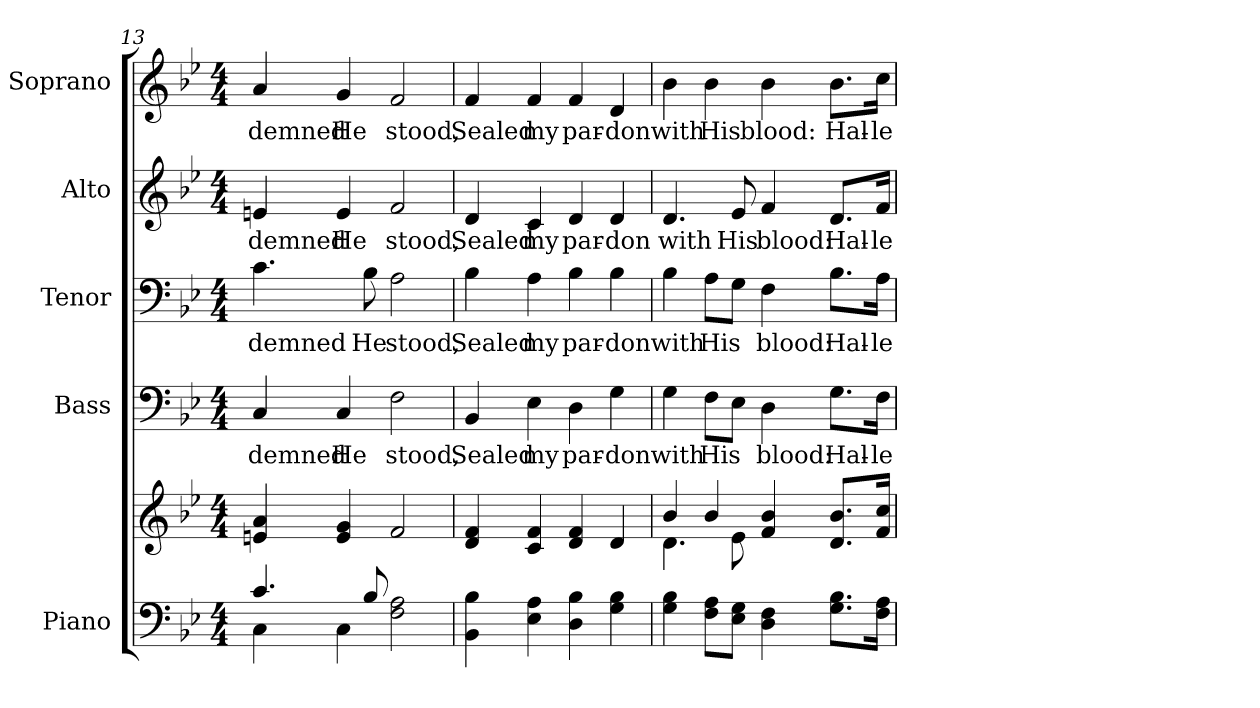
**kern	**kern	**kern	**text	**kern	**text	**kern	**text	**kern	**text
*part5	*part5	*part4	*part4	*part3	*part3	*part2	*part2	*part1	*part1
*staff6	*staff5	*staff4	*staff4	*staff3	*staff3	*staff2	*staff2	*staff1	*staff1
*I"Piano	*	*I"Bass	*	*I"Tenor	*	*I"Alto	*	*I"Soprano	*
*I'Pno.	*	*I'B.	*	*I'T.	*	*I'A.	*	*I'S.	*
*clefF4	*clefG2	*clefF4	*	*clefF4	*	*clefG2	*	*clefG2	*
*k[b-e-]	*k[b-e-]	*k[b-e-]	*	*k[b-e-]	*	*k[b-e-]	*	*k[b-e-]	*
*B-:	*B-:	*B-:	*	*B-:	*	*B-:	*	*B-:	*
*M4/4	*M4/4	*M4/4	*	*M4/4	*	*M4/4	*	*M4/4	*
=13	=13	=13	=13	=13	=13	=13	=13	=13	=13
*^	*	*	*	*	*	*	*	*	*
!	!	!	!	!LO:LY:b:color=#000000	!	!	!	!	!	!
!	!	!	!	!	!	!LO:LY:b:color=#000000	!	!	!	!
!	!	!	!	!	!	!	!	!LO:LY:b:color=#000000	!	!
!	!	!	!	!	!	!	!	!	!	!LO:LY:b:color=#000000
4.ci/	4Ci\	4eni/ 4ai	4Ci/	-demned	4.ci\	-demned	4eni/	-demned	4ai/	-demned
!	!	!	!	!LO:LY:b:color=#000000	!	!	!	!	!	!
!	!	!	!	!	!	!	!	!LO:LY:b:color=#000000	!	!
!	!	!	!	!	!	!	!	!	!	!LO:LY:b:color=#000000
.	4Ci\	4ei/ 4gi	4Ci/	He	.	.	4ei/	He	4gi/	He
!	!	!	!	!	!	!LO:LY:b:color=#000000	!	!	!	!
8B-i/	.	.	.	.	8B-i\	He	.	.	.	.
!	!	!	!	!LO:LY:b:color=#000000	!	!	!	!	!	!
!	!	!	!	!	!	!LO:LY:b:color=#000000	!	!	!	!
!	!	!	!	!	!	!	!	!LO:LY:b:color=#000000	!	!
!	!	!	!	!	!	!	!	!	!	!LO:LY:b:color=#000000
2Fi\ 2Ai	2ryy	2fi/	2Fi\	stood,	2Ai\	stood,	2fi/	stood,	2fi/	stood,
*v	*v	*	*	*	*	*	*	*	*	*
!!LO:PB:g=z
=14	=14	=14	=14	=14	=14	=14	=14	=14	=14
*^	*	*	*	*	*	*	*	*	*
!	!	!	!	!LO:LY:b:color=#000000	!	!	!	!	!	!
*v	*v	*	*	*	*	*	*	*	*	*
*^	*	*	*	*	*	*	*	*	*
!	!	!	!	!	!	!LO:LY:b:color=#000000	!	!	!	!
*v	*v	*	*	*	*	*	*	*	*	*
*^	*	*	*	*	*	*	*	*	*
!	!	!	!	!	!	!	!	!LO:LY:b:color=#000000	!	!
*v	*v	*	*	*	*	*	*	*	*	*
*^	*	*	*	*	*	*	*	*	*
!	!	!	!	!	!	!	!	!	!	!LO:LY:b:color=#000000
*v	*v	*	*	*	*	*	*	*	*	*
4BB-i\ 4B-i	4di/ 4fi	4BB-i/	Sealed	4B-i\	Sealed	4di/	Sealed	4fi/	Sealed
!	!	!	!LO:LY:b:color=#000000	!	!	!	!	!	!
!	!	!	!	!	!LO:LY:b:color=#000000	!	!	!	!
!	!	!	!	!	!	!	!LO:LY:b:color=#000000	!	!
!	!	!	!	!	!	!	!	!	!LO:LY:b:color=#000000
4E-i\ 4Ai	4ci/ 4fi	4E-i\	my	4Ai\	my	4ci/	my	4fi/	my
!	!	!	!LO:LY:b:color=#000000	!	!	!	!	!	!
!	!	!	!	!	!LO:LY:b:color=#000000	!	!	!	!
!	!	!	!	!	!	!	!LO:LY:b:color=#000000	!	!
!	!	!	!	!	!	!	!	!	!LO:LY:b:color=#000000
4Di\ 4B-i	4di/ 4fi	4Di\	par-	4B-i\	par-	4di/	par-	4fi/	par-
!	!	!	!LO:LY:b:color=#000000	!	!	!	!	!	!
!	!	!	!	!	!LO:LY:b:color=#000000	!	!	!	!
!	!	!	!	!	!	!	!LO:LY:b:color=#000000	!	!
!	!	!	!	!	!	!	!	!	!LO:LY:b:color=#000000
4Gi\ 4B-i	4di/	4Gi\	-don	4B-i\	-don	4di/	-don	4di/	-don
=15	=15	=15	=15	=15	=15	=15	=15	=15	=15
*	*^	*	*	*	*	*	*	*	*
!	!	!	!	!LO:LY:b:color=#000000	!	!	!	!	!	!
!	!	!	!	!	!	!LO:LY:b:color=#000000	!	!	!	!
!	!	!	!	!	!	!	!	!LO:LY:b:color=#000000	!	!
!	!	!	!	!	!	!	!	!	!	!LO:LY:b:color=#000000
4Gi\ 4B-i	4b-i/	4.di\	4Gi\	with	4B-i\	with	4.di/	with	4b-i\	with
!	!	!	!	!LO:LY:b:color=#000000	!	!	!	!	!	!
!	!	!	!	!	!	!LO:LY:b:color=#000000	!	!	!	!
!	!	!	!	!	!	!	!	!	!	!LO:LY:b:color=#000000
8Fi\ 8AiL	4b-i/	.	8Fi\L	His	8Ai\L	His	.	.	4b-i\	His
!	!	!	!	!	!	!	!	!LO:LY:b:color=#000000	!	!
8E-i\ 8GiJ	.	8e-i\	8E-i\J	.	8Gi\J	.	8e-i/	His	.	.
!	!	!	!	!LO:LY:b:color=#000000	!	!	!	!	!	!
!	!	!	!	!	!	!LO:LY:b:color=#000000	!	!	!	!
!	!	!	!	!	!	!	!	!LO:LY:b:color=#000000	!	!
!	!	!	!	!	!	!	!	!	!	!LO:LY:b:color=#000000
4Di\ 4Fi	4fi/ 4b-i	2ryy	4Di\	blood:	4Fi\	blood:	4fi/	blood:	4b-i\	blood:
!	!	!	!	!LO:LY:b:color=#000000	!	!	!	!	!	!
!	!	!	!	!	!	!LO:LY:b:color=#000000	!	!	!	!
!	!	!	!	!	!	!	!	!LO:LY:b:color=#000000	!	!
!	!	!	!	!	!	!	!	!	!	!LO:LY:b:color=#000000
8.Gi\ 8.B-iL	8.di/ 8.b-iL	.	8.Gi\L	Hal-	8.B-i\L	Hal-	8.di/L	Hal-	8.b-i\L	Hal-
!	!	!	!	!LO:LY:b:color=#000000	!	!	!	!	!	!
!	!	!	!	!	!	!LO:LY:b:color=#000000	!	!	!	!
!	!	!	!	!	!	!	!	!LO:LY:b:color=#000000	!	!
!	!	!	!	!	!	!	!	!	!	!LO:LY:b:color=#000000
16Fi\ 16AiJk	16fi/ 16cciJk	.	16Fi\Jk	-le-	16Ai\Jk	-le-	16fi/Jk	-le-	16cci\Jk	-le-
*	*v	*v	*	*	*	*	*	*	*	*
=	=	=	=	=	=	=	=	=	=
*-	*-	*-	*-	*-	*-	*-	*-	*-	*-
